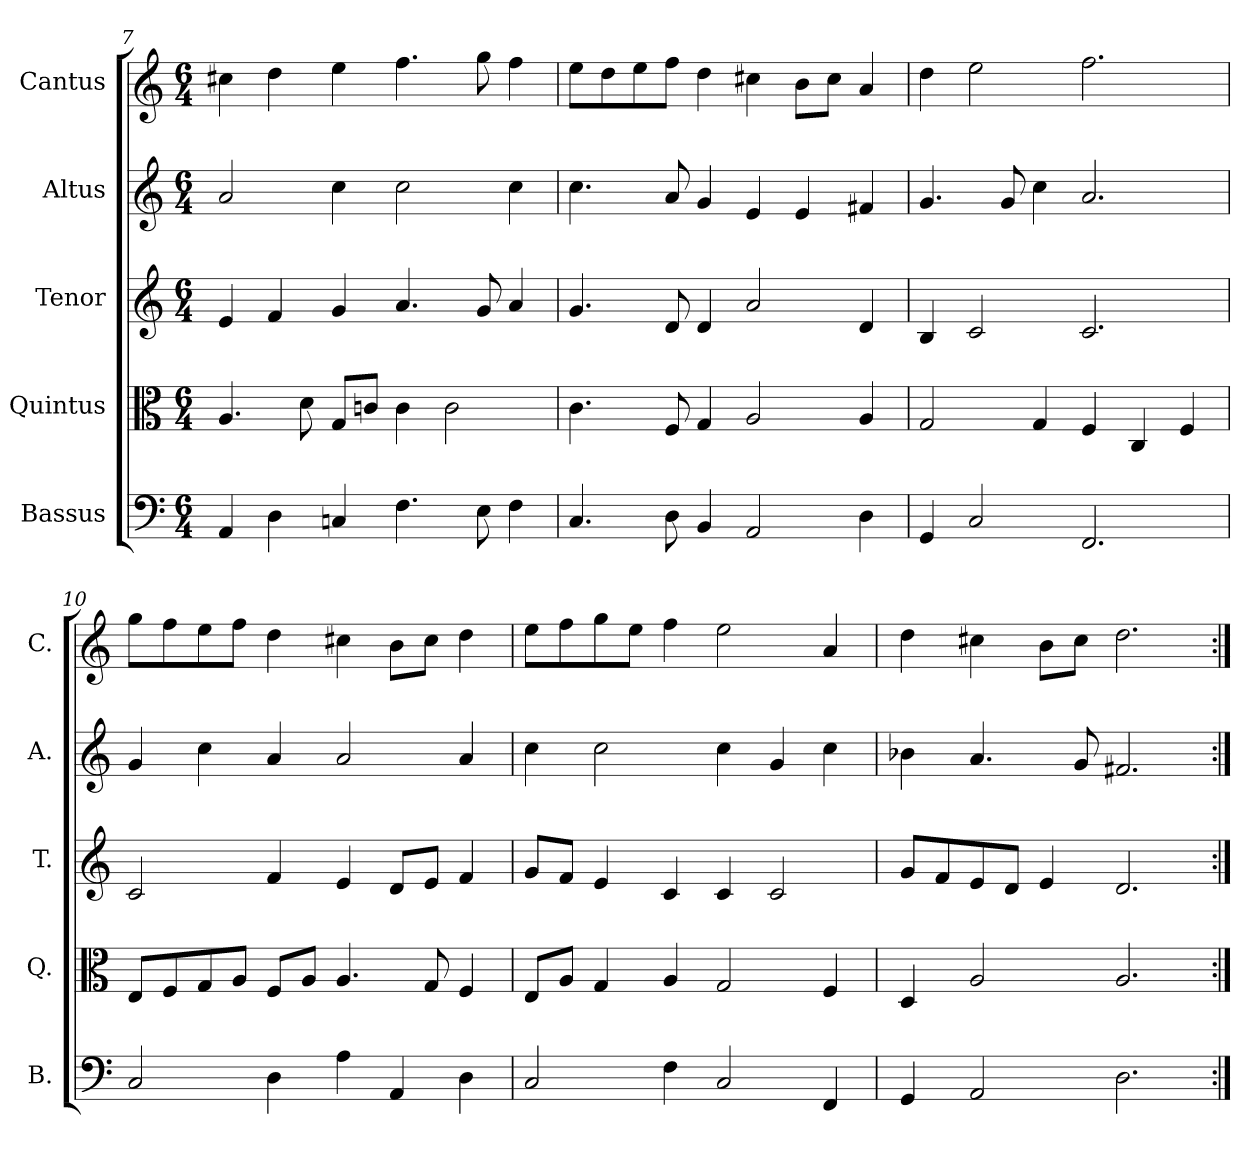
**kern	**kern	**kern	**kern	**kern
*part5	*part4	*part3	*part2	*part1
*staff5	*staff4	*staff3	*staff2	*staff1
*I"Bassus	*I"Quintus	*I"Tenor	*I"Altus	*I"Cantus
*I'B.	*I'Q.	*I'T.	*I'A.	*I'C.
!!LO:LB:g=z
*clefF4	*clefC3	*clefG2	*clefG2	*clefG2
*k[]	*k[]	*k[]	*k[]	*k[]
*C:	*C:	*C:	*C:	*C:
*M6/4	*M6/4	*M6/4	*M6/4	*M6/4
=7	=7	=7	=7	=7
4AA/	4.A/	4e/	2a/	4cc#X\
4D\	.	4f/	.	4dd\
.	8d\	.	.	.
4Cn/	8G/L	4g/	4cc\	4ee\
.	8cn/J	.	.	.
4.F\	4c\	4.a/	2cc\	4.ff\
.	2c\	.	.	.
8E\	.	8g/	.	8gg\
4F\	.	4a/	4cc\	4ff\
=8	=8	=8	=8	=8
4.C/	4.c\	4.g/	4.cc\	8ee\L
.	.	.	.	8dd\
.	.	.	.	8ee\
8D\	8F/	8d/	8a/	8ff\J
4BB/	4G/	4d/	4g/	4dd\
2AA/	2A/	2a/	4e/	4cc#X\
.	.	.	4e/	8b\L
.	.	.	.	8cc#\J
4D\	4A/	4d/	4f#X/	4a/
=9	=9	=9	=9	=9
4GG/	2G/	4B/	4.g/	4dd\
2C/	.	2c/	.	2ee\
.	.	.	8g/	.
.	4G/	.	4cc\	.
2.FF/	4F/	2.c/	2.a/	2.ff\
.	4C/	.	.	.
.	4F/	.	.	.
=10	=10	=10	=10	=10
2C/	8E/L	2c/	4g/	8gg\L
.	8F/	.	.	8ff\
.	8G/	.	4cc\	8ee\
.	8A/J	.	.	8ff\J
4D\	8F/L	4f/	4a/	4dd\
.	8A/J	.	.	.
4A\	4.A/	4e/	2a/	4cc#X\
4AA/	.	8d/L	.	8b\L
.	8G/	8e/J	.	8cc#\J
4D\	4F/	4f/	4a/	4dd\
!!LO:LB:g=z
=11	=11	=11	=11	=11
2C/	8E/L	8g/L	4cc\	8ee\L
.	8A/J	8f/J	.	8ff\
.	4G/	4e/	2cc\	8gg\
.	.	.	.	8ee\J
4F\	4A/	4c/	.	4ff\
2C/	2G/	4c/	4cc\	2ee\
.	.	2c/	4g/	.
4FF/	4F/	.	4cc\	4a/
=12	=12	=12	=12	=12
4GG/	4D/	8g/L	4b-X\	4dd\
.	.	8f/	.	.
2AA/	2A/	8e/	4.a/	4cc#X\
.	.	8d/J	.	.
.	.	4e/	.	8b\L
.	.	.	8g/	8cc#\J
2.D\	2.A/	2.d/	2.f#X/	2.dd\
=:|!	=:|!	=:|!	=:|!	=:|!
*-	*-	*-	*-	*-
